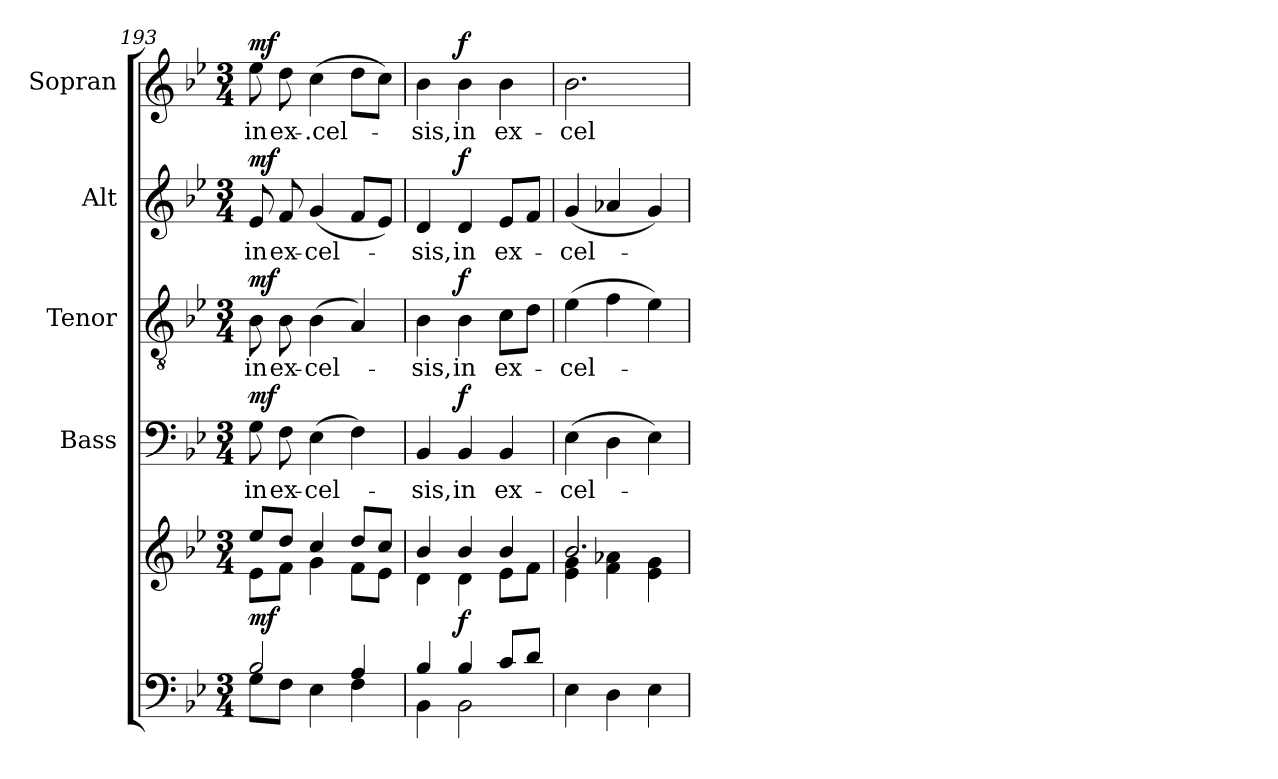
**kern	**kern	**dynam	**kern	**text	**dynam	**kern	**text	**dynam	**kern	**text	**dynam	**kern	**text	**dynam
*part5	*part5	*part5	*part4	*part4	*part4	*part3	*part3	*part3	*part2	*part2	*part2	*part1	*part1	*part1
*staff6	*staff5	*staff5/6	*staff4	*staff4	*staff4	*staff3	*staff3	*staff3	*staff2	*staff2	*staff2	*staff1	*staff1	*staff1
*	*	*	*I"Bass	*	*	*I"Tenor	*	*	*I"Alt	*	*	*I"Sopran	*	*
*	*	*	*I'B.	*	*	*I'T.	*	*	*I'A.	*	*	*I'S.	*	*
*clefF4	*clefG2	*	*clefF4	*	*	*clefGv2	*	*	*clefG2	*	*	*clefG2	*	*
*k[b-e-]	*k[b-e-]	*	*k[b-e-]	*	*	*k[b-e-]	*	*	*k[b-e-]	*	*	*k[b-e-]	*	*
*B-:	*B-:	*	*B-:	*	*	*B-:	*	*	*B-:	*	*	*B-:	*	*
*M3/4	*M3/4	*	*M3/4	*	*	*M3/4	*	*	*M3/4	*	*	*M3/4	*	*
=193	=193	=193	=193	=193	=193	=193	=193	=193	=193	=193	=193	=193	=193	=193
*^	*^	*	*	*	*	*	*	*	*	*	*	*	*	*
!	!	!	!	!LO:DY:b	!	!LO:LY:b	!LO:DY:a	!	!LO:LY:b	!LO:DY:a	!	!LO:LY:b	!LO:DY:a	!	!LO:LY:b	!LO:DY:a
2B-/	8G\L	8ee-/L	8e-\L	mf	8G\	in	mf	8B-\	in	mf	8e-/	in	mf	8ee-\	in	mf
!	!	!	!	!	!	!LO:LY:b	!	!	!LO:LY:b	!	!	!LO:LY:b	!	!	!LO:LY:b	!
.	8F\J	8dd/J	8f\J	.	8F\	ex-	.	8B-\	ex-	.	8f/	ex-	.	8dd\	ex-	.
!	!	!	!	!	!	!LO:LY:b	!	!	!LO:LY:b	!	!	!LO:LY:b	!	!	!LO:LY:b	!
.	4E-\	4cc/	4g\	.	(>4E-\	-cel-	.	(>4B-\	-cel-	.	(<4g/	-cel-	.	(>4cc\	-.cel-	.
4A/	4F\	8dd/L	8f\L	.	4F\)	.	.	4A/)	.	.	8f/L	.	.	8dd\L	.	.
.	.	8cc/J	8e-\J	.	.	.	.	.	.	.	8e-/J)	.	.	8cc\J)	.	.
=194	=194	=194	=194	=194	=194	=194	=194	=194	=194	=194	=194	=194	=194	=194	=194	=194
!	!	!	!	!	!	!LO:LY:b	!	!	!LO:LY:b	!	!	!LO:LY:b	!	!	!LO:LY:b	!
4B-/	4BB-\	4b-/	4d\	.	4BB-/	-sis,	.	4B-\	-sis,	.	4d/	-sis,	.	4b-\	-sis,	.
!	!	!	!	!LO:DY:b	!	!LO:LY:b	!LO:DY:a	!	!LO:LY:b	!LO:DY:a	!	!LO:LY:b	!LO:DY:a	!	!LO:LY:b	!LO:DY:a
4B-/	2BB-\	4b-/	4d\	f	4BB-/	in	f	4B-\	in	f	4d/	in	f	4b-\	in	f
!	!	!	!	!	!	!LO:LY:b	!	!	!LO:LY:b	!	!	!LO:LY:b	!	!	!LO:LY:b	!
8c/L	.	4b-/	8e-\L	.	4BB-/	ex-	.	8c\L	ex-	.	8e-/L	ex-	.	4b-\	ex-	.
8d/J	.	.	8f\J	.	.	.	.	8d\J	.	.	8f/J	.	.	.	.	.
*v	*v	*	*	*	*	*	*	*	*	*	*	*	*	*	*	*
=195	=195	=195	=195	=195	=195	=195	=195	=195	=195	=195	=195	=195	=195	=195	=195
!	!	!	!	!	!LO:LY:b	!	!	!LO:LY:b	!	!	!LO:LY:b	!	!	!LO:LY:b	!
4E-\	2.b-/	4e-\ 4g\	.	(>4E-\	-cel-	.	(>4e-\	-cel-	.	(<4g/	-cel-	.	2.b-\	-cel-	.
4D\	.	4f\ 4a-X\	.	4D\	.	.	4f\	.	.	4a-X/	.	.	.	.	.
4E-\	.	4e-\ 4g\	.	4E-\)	.	.	4e-\)	.	.	4g/)	.	.	.	.	.
*	*v	*v	*	*	*	*	*	*	*	*	*	*	*	*	*
=	=	=	=	=	=	=	=	=	=	=	=	=	=	=
*-	*-	*-	*-	*-	*-	*-	*-	*-	*-	*-	*-	*-	*-	*-
